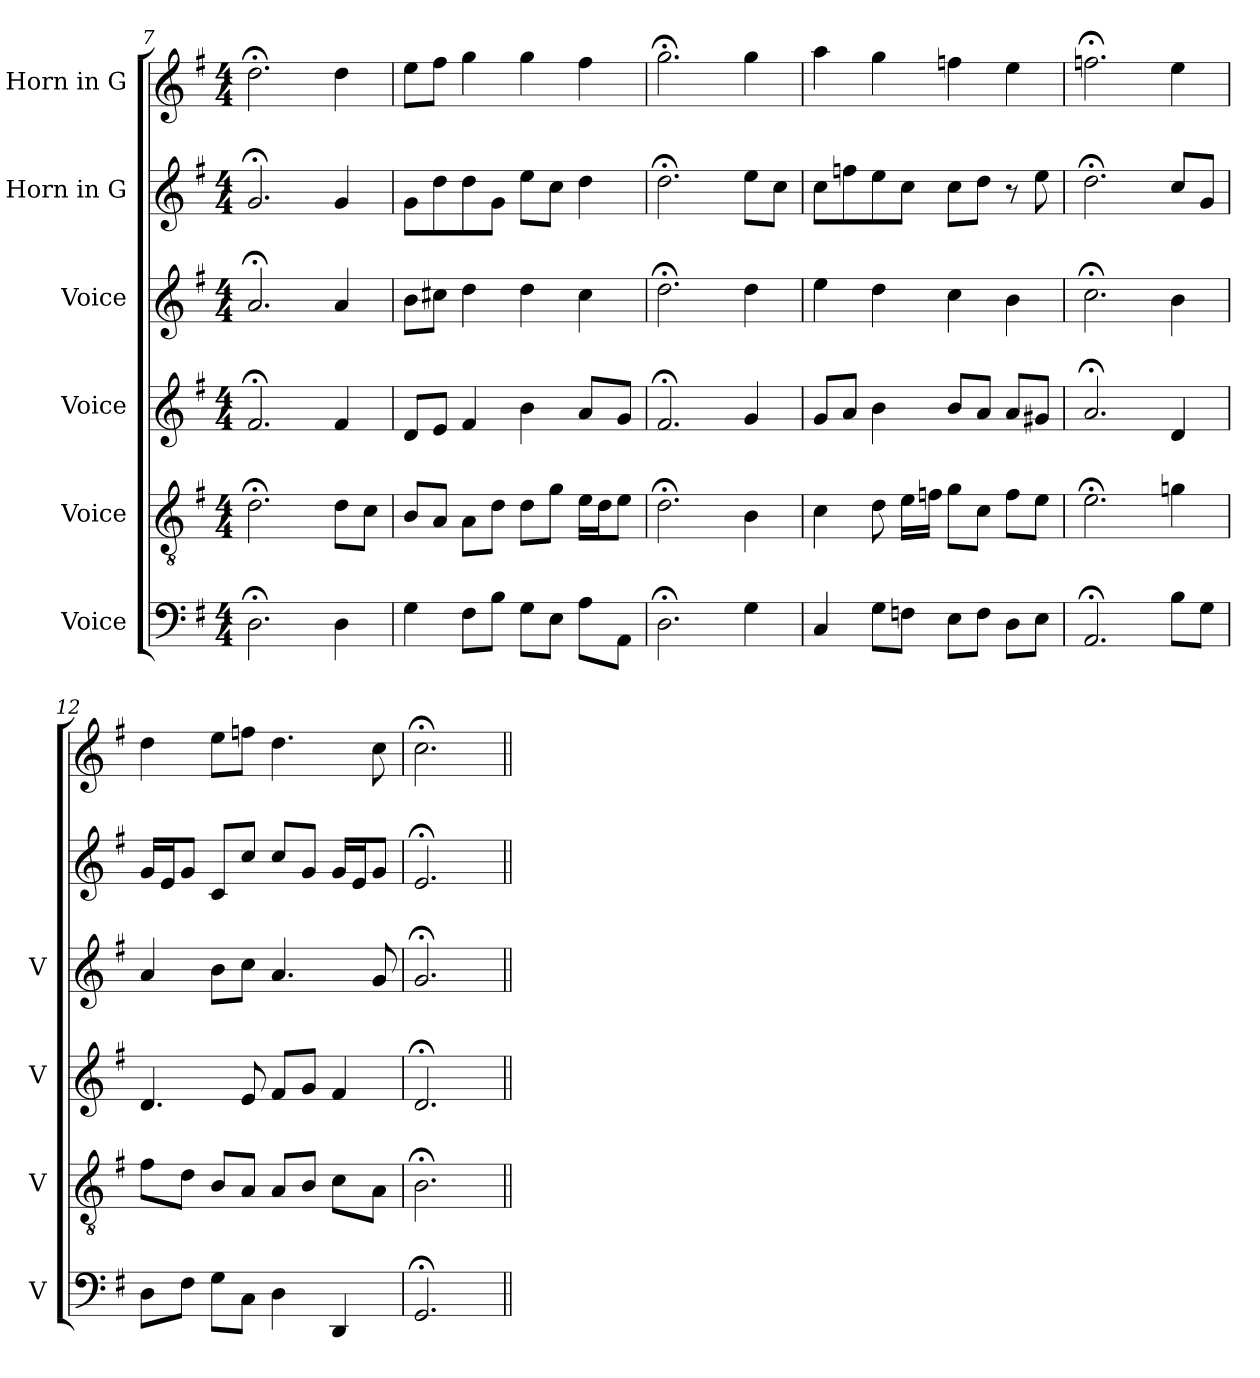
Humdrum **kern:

**kern	**kern	**kern	**kern	**kern	**kern
*part6	*part5	*part4	*part3	*part2	*part1
*staff6	*staff5	*staff4	*staff3	*staff2	*staff1
*I"Voice	*I"Voice	*I"Voice	*I"Voice	*I"Horn in G	*I"Horn in G
*I'V	*I'V	*I'V	*I'V	*	*
*clefF4	*clefGv2	*clefG2	*clefG2	*clefG2	*clefG2
*	*	*	*	*ITrd3c5	*ITrd3c5
*k[f#]	*k[f#]	*k[f#]	*k[f#]	*k[f#c#]	*k[f#c#]
*M4/4	*M4/4	*M4/4	*M4/4	*M4/4	*M4/4
=7	=7	=7	=7	=7	=7
2.D;<	2.d;<	2.f#;<	2.a;<	2.d;<	2.a;<
4D	8dL	4f#	4a	4d	4a
.	8cJ	.	.	.	.
=8	=8	=8	=8	=8	=8
4G	8BL	8dL	8bL	8dL	8bL
.	8AJ	8eJ	8cc#XJ	8a	8cc#J
8F#L	8AL	4f#	4dd	8a	4dd
8BJ	8dJ	.	.	8dJ	.
8GL	8dL	4b	4dd	8bL	4dd
8EJ	8gJ	.	.	8gJ	.
8AL	16eLL	8aL	4cc#	4a	4cc#
.	16dJ	.	.	.	.
8AAJ	8eJ	8gJ	.	.	.
=9	=9	=9	=9	=9	=9
2.D;<	2.d;<	2.f#;<	2.dd;<	2.a;<	2.dd;<
4G	4B	4g	4dd	8bL	4dd
.	.	.	.	8gJ	.
=10	=10	=10	=10	=10	=10
4C	4c	8gL	4ee	8gL	4ee
.	.	8aJ	.	8ccn	.
8GL	8d	4b	4dd	8b	4dd
8FnJ	16eLL	.	.	8gJ	.
.	16fnJJ	.	.	.	.
8EL	8gL	8bL	4cc	8gL	4ccn
8FJ	8cJ	8aJ	.	8aJ	.
8DL	8fL	8aL	4b	8r	4b
8EJ	8eJ	8g#XJ	.	8b	.
=11	=11	=11	=11	=11	=11
2.AA;<	2.e;<	2.a;<	2.cc;<	2.a;<	2.ccn;<
8BL	4gn	4d	4b	8gL	4b
8GJ	.	.	.	8dJ	.
=12	=12	=12	=12	=12	=12
8DL	8f#L	4.d	4a	16dLL	4a
.	.	.	.	16BJ	.
8F#J	8dJ	.	.	8dJ	.
8GL	8BL	.	8bL	8GL	8bL
8CJ	8AJ	8e	8ccJ	8gJ	8ccnJ
4D	8AL	8f#L	4.a	8gL	4.a
.	8BJ	8gJ	.	8dJ	.
4DD	8cL	4f#	.	16dLL	.
.	.	.	.	16BJ	.
.	8AJ	.	8g	8dJ	8g
=13	=13	=13	=13	=13	=13
2.GG;<	2.B;<	2.d;<	2.g;<	2.B;<	2.g;<
=||	=||	=||	=||	=||	=||
*-	*-	*-	*-	*-	*-
